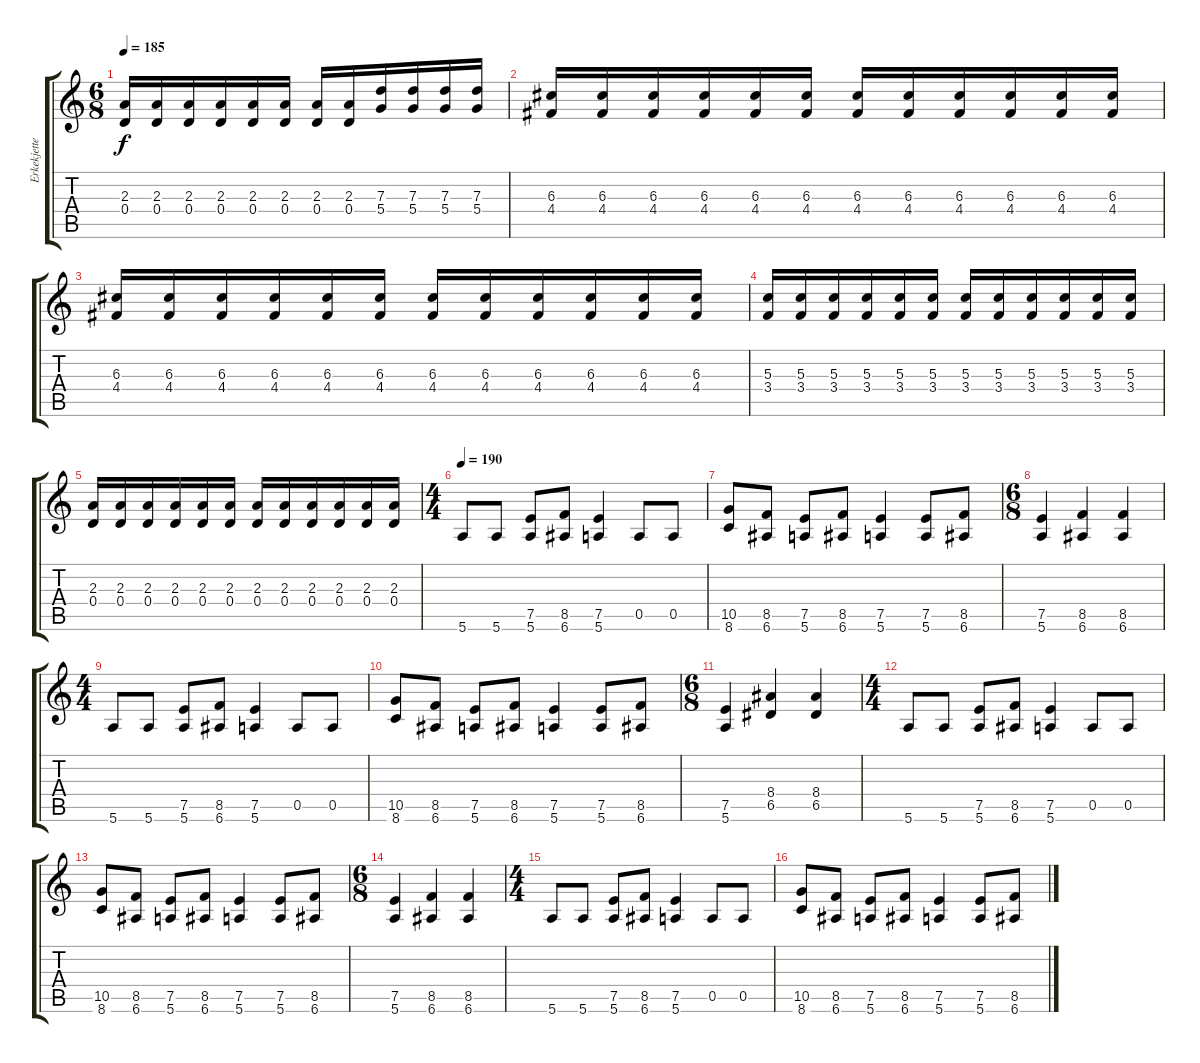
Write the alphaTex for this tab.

\track ("Erkekjetter Silenoz" "Erkekjette") {instrument distortionguitar}
\staff {score tabs}
\tuning (E4 B3 G3 D3 A2 E2) {hide}
\ts (6 8)
\tempo 185
\clef g2
\ks c
(2.3 0.4).16{dy f} (2.3 0.4).16 (2.3 0.4).16 (2.3 0.4).16 (2.3 0.4).16 (2.3 0.4).16 (2.3 0.4).16 (2.3 0.4).16 (7.3 5.4).16 (7.3 5.4).16 (7.3 5.4).16 (7.3 5.4).16 |
(6.3 4.4).16 (6.3 4.4).16 (6.3 4.4).16 (6.3 4.4).16 (6.3 4.4).16 (6.3 4.4).16 (6.3 4.4).16 (6.3 4.4).16 (6.3 4.4).16 (6.3 4.4).16 (6.3 4.4).16 (6.3 4.4).16 |
(6.3 4.4).16 (6.3 4.4).16 (6.3 4.4).16 (6.3 4.4).16 (6.3 4.4).16 (6.3 4.4).16 (6.3 4.4).16 (6.3 4.4).16 (6.3 4.4).16 (6.3 4.4).16 (6.3 4.4).16 (6.3 4.4).16 |
(5.3 3.4).16 (5.3 3.4).16 (5.3 3.4).16 (5.3 3.4).16 (5.3 3.4).16 (5.3 3.4).16 (5.3 3.4).16 (5.3 3.4).16 (5.3 3.4).16 (5.3 3.4).16 (5.3 3.4).16 (5.3 3.4).16 |
(2.3 0.4).16 (2.3 0.4).16 (2.3 0.4).16 (2.3 0.4).16 (2.3 0.4).16 (2.3 0.4).16 (2.3 0.4).16 (2.3 0.4).16 (2.3 0.4).16 (2.3 0.4).16 (2.3 0.4).16 (2.3 0.4).16 |
\ts (4 4)
\tempo 190
5.6.8 5.6.8 (7.5 5.6).8 (8.5 6.6).8 (7.5 5.6).4 0.5.8 0.5.8 |
(10.5 8.6).8 (8.5 6.6).8 (7.5 5.6).8 (8.5 6.6).8 (7.5 5.6).4 (7.5 5.6).8 (8.5 6.6).8 |
\ts (6 8)
(7.5 5.6).4 (8.5 6.6).4 (8.5 6.6).4 |
\ts (4 4)
5.6.8 5.6.8 (7.5 5.6).8 (8.5 6.6).8 (7.5 5.6).4 0.5.8 0.5.8 |
(10.5 8.6).8 (8.5 6.6).8 (7.5 5.6).8 (8.5 6.6).8 (7.5 5.6).4 (7.5 5.6).8 (8.5 6.6).8 |
\ts (6 8)
(7.5 5.6).4 (8.4 6.5).4 (8.4 6.5).4 |
\ts (4 4)
5.6.8 5.6.8 (7.5 5.6).8 (8.5 6.6).8 (7.5 5.6).4 0.5.8 0.5.8 |
(10.5 8.6).8 (8.5 6.6).8 (7.5 5.6).8 (8.5 6.6).8 (7.5 5.6).4 (7.5 5.6).8 (8.5 6.6).8 |
\ts (6 8)
(7.5 5.6).4 (8.5 6.6).4 (8.5 6.6).4 |
\ts (4 4)
5.6.8 5.6.8 (7.5 5.6).8 (8.5 6.6).8 (7.5 5.6).4 0.5.8 0.5.8 |
(10.5 8.6).8 (8.5 6.6).8 (7.5 5.6).8 (8.5 6.6).8 (7.5 5.6).4 (7.5 5.6).8 (8.5 6.6).8
